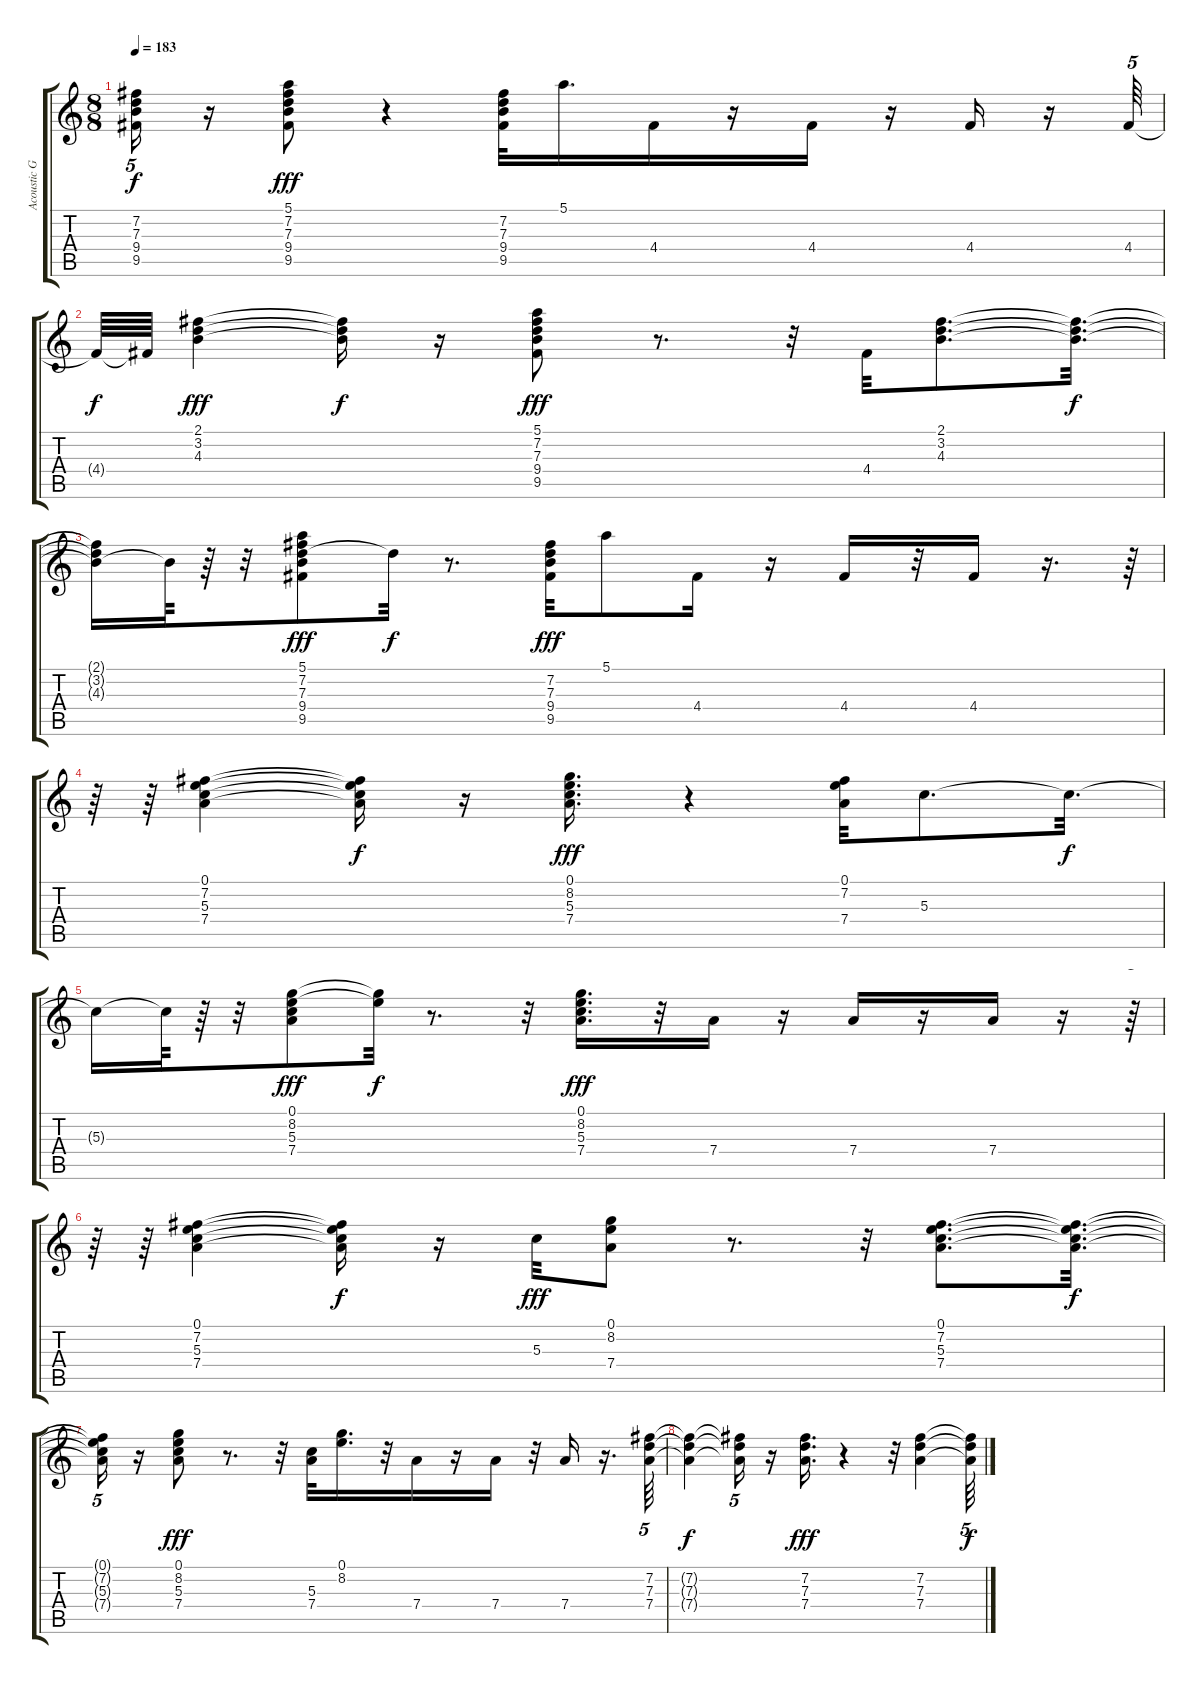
\track ("Acoustic Guitar" "Acoustic G") {instrument acousticguitarsteel}
\staff {score tabs}
\tuning (E4 B3 G3 D3 A2 E2) {hide}
\ts (8 8)
\tempo 183
\clef g2
\ks c
(7.2{t} 7.3{t} 9.4{t} 9.5{t}).16{tu (5 4) dy f} r.16 (5.1 7.2 7.3 9.4 9.5).8{dy fff} r.4 (7.2 7.3 9.4 9.5).32 5.1.16{d} 4.4.16 r.16 4.4.16 r.16 4.4.16 r.16 4.4.64{tu (5 4)} |
4.4{t}.64{dy f} 4.4{t}.64 (2.1 3.2 4.3).4{dy fff} (2.1{t} 3.2{t} 4.3{t}).16{dy f} r.16 (5.1 7.2 7.3 9.4 9.5).8{dy fff} r.8{d} r.32 4.4.32 (2.1 3.2 4.3).8{d} (2.1{t} 3.2{t} 4.3{t}).32{d dy f} |
(2.1{t} 3.2{t} 4.3{t}).16 4.3{t}.64 r.64 r.32 (5.1 7.2 7.3 9.4 9.5).8{dy fff} 7.3{t}.32{dy f} r.8{d} (7.2 7.3 9.4 9.5).32{dy fff} 5.1.8 4.4.16 r.16 4.4.16 r.32 4.4.16 r.16{d} r.64{tu (5 4)} |
r.64 r.64 (0.1 7.2 5.3 7.4).4 (0.1{t} 7.2{t} 5.3{t} 7.4{t}).16{dy f} r.16 (0.1 8.2 5.3 7.4).16{d dy fff} r.4 (0.1 7.2 7.4).32 5.3.8{d} 5.3{t}.32{d dy f} |
5.3{t}.16 5.3{t}.64 r.64 r.32 (0.1 8.2 5.3 7.4).8{dy fff} (0.1{t} 8.2{t}).32{dy f} r.8{d} r.32 (0.1 8.2 5.3 7.4).16{d dy fff} r.32 7.4.16 r.16 7.4.16 r.16 7.4.16 r.16 r.64{tu (5 4)} |
r.64 r.64 (0.1 7.2 5.3 7.4).4 (0.1{t} 7.2{t} 5.3{t} 7.4{t}).16{dy f} r.16 5.3.32{dy fff} (0.1 8.2 7.4).8 r.8{d} r.32 (0.1 7.2 5.3 7.4).8{d} (0.1{t} 7.2{t} 5.3{t} 7.4{t}).32{d dy f} |
(0.1{t} 7.2{t} 5.3{t} 7.4{t}).16{tu (5 4)} r.16 (0.1 8.2 5.3 7.4).8{dy fff} r.8{d} r.32 (5.3 7.4).32 (0.1 8.2).16{d} r.32 7.4.16 r.16 7.4.16 r.32 7.4.16 r.16{d} (7.2 7.3 7.4).64{tu (5 4)} |
(7.2{t} 7.3{t} 7.4{t}).4{dy f} (7.2{t} 7.3{t} 7.4{t}).16{tu (5 4)} r.16 (7.2 7.3 7.4).16{d dy fff} r.4 r.32 (7.2 7.3 7.4).4 (7.2{t} 7.3{t} 7.4{t}).64{tu (5 4) dy f}
